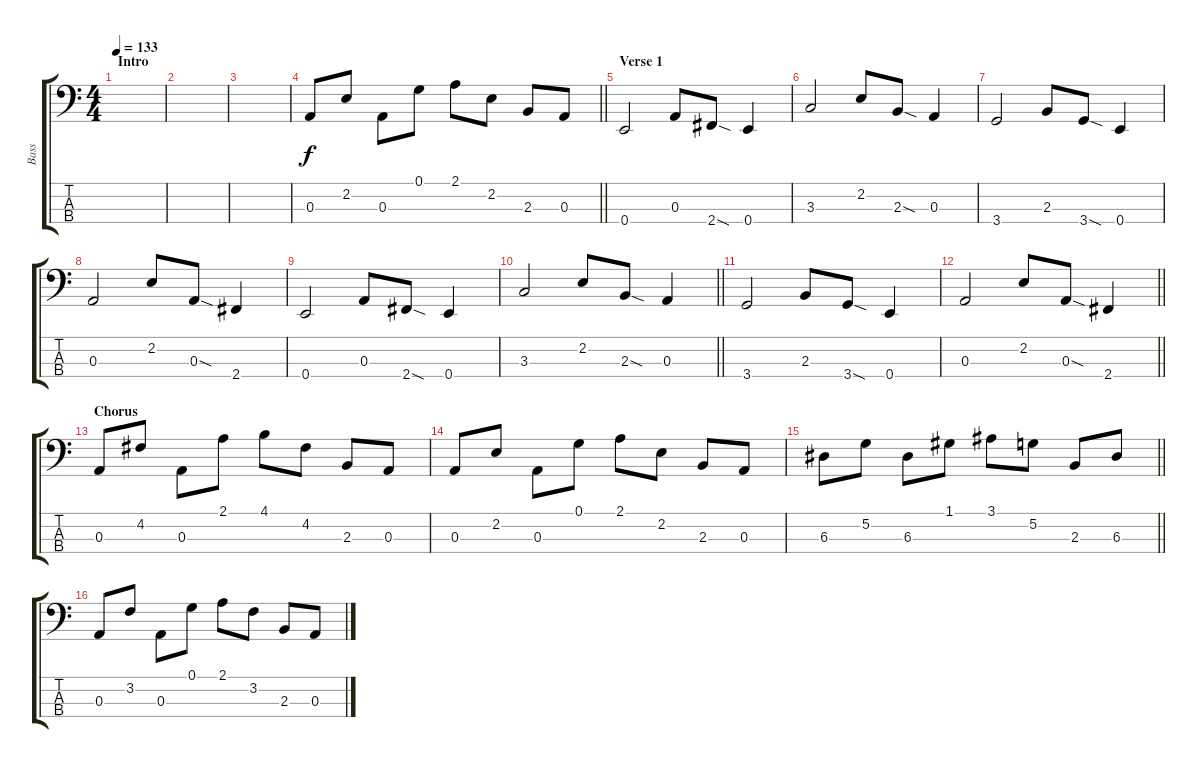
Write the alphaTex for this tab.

\track ("Bass" "Bass") {instrument fretlessbass}
\staff {score tabs}
\tuning (G2 D2 A1 E1) {hide}
\ts (4 4)
\section ("" "Intro")
\tempo 133
\clef f4
\ks c
|
|
|
\barLineRight lightlight
0.3.8 2.2.8 0.3.8 0.1.8 2.1.8 2.2.8 2.3.8 0.3.8 |
\section ("" "Verse 1")
0.4.2 0.3.8 2.4{sod}.8 0.4.4 |
3.3.2 2.2.8 2.3{sod}.8 0.3.4 |
3.4.2 2.3.8 3.4{sod}.8 0.4.4 |
0.3.2 2.2.8 0.3{sod}.8 2.4.4 |
0.4.2 0.3.8 2.4{sod}.8 0.4.4 |
\barLineRight lightlight
3.3.2 2.2.8 2.3{sod}.8 0.3.4 |
3.4.2 2.3.8 3.4{sod}.8 0.4.4 |
\barLineRight lightlight
0.3.2 2.2.8 0.3{sod}.8 2.4.4 |
\section ("" "Chorus")
0.3.8 4.2.8 0.3.8 2.1.8 4.1.8 4.2.8 2.3.8 0.3.8 |
0.3.8 2.2.8 0.3.8 0.1.8 2.1.8 2.2.8 2.3.8 0.3.8 |
\barLineRight lightlight
6.3.8 5.2.8 6.3.8 1.1.8 3.1.8 5.2.8 2.3.8 6.3.8 |
0.3.8 3.2.8 0.3.8 0.1.8 2.1.8 3.2.8 2.3.8 0.3.8
